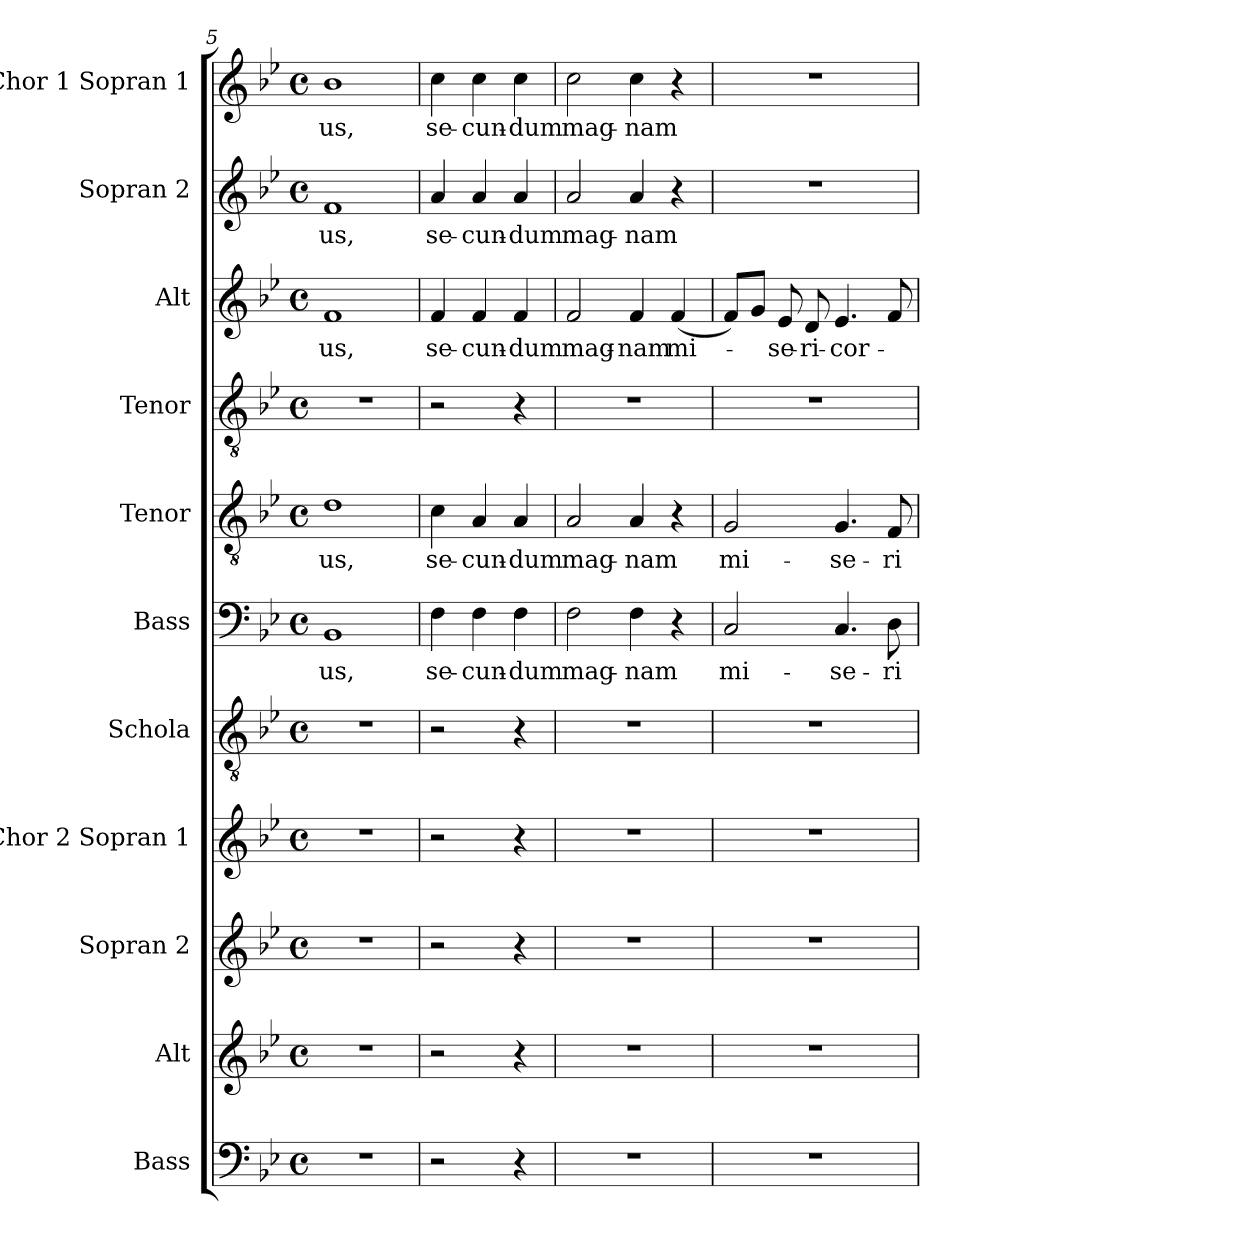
**kern	**kern	**kern	**kern	**kern	**kern	**text	**kern	**text	**kern	**kern	**text	**kern	**text	**kern	**text
*part11	*part10	*part9	*part8	*part7	*part6	*part6	*part5	*part5	*part4	*part3	*part3	*part2	*part2	*part1	*part1
*staff11	*staff10	*staff9	*staff8	*staff7	*staff6	*staff6	*staff5	*staff5	*staff4	*staff3	*staff3	*staff2	*staff2	*staff1	*staff1
*I"Bass	*I"Alt	*I"Sopran 2	*I"Chor 2 Sopran 1	*I"Schola	*I"Bass	*	*I"Tenor	*	*I"Tenor	*I"Alt	*	*I"Sopran 2	*	*I"Chor 1 Sopran 1	*
*	*	*	*I'Ch	*I'Ch	*	*	*	*	*I'T.	*	*	*	*	*I'Ch	*
*clefF4	*clefG2	*clefG2	*clefG2	*clefGv2	*clefF4	*	*clefGv2	*	*clefGv2	*clefG2	*	*clefG2	*	*clefG2	*
*k[b-e-]	*k[b-e-]	*k[b-e-]	*k[b-e-]	*k[b-e-]	*k[b-e-]	*	*k[b-e-]	*	*k[b-e-]	*k[b-e-]	*	*k[b-e-]	*	*k[b-e-]	*
*M4/4	*M4/4	*M4/4	*M4/4	*M4/4	*M4/4	*	*M4/4	*	*M4/4	*M4/4	*	*M4/4	*	*M4/4	*
*met(c)	*met(c)	*met(c)	*met(c)	*met(c)	*met(c)	*	*met(c)	*	*met(c)	*met(c)	*	*met(c)	*	*met(c)	*
=5	=5	=5	=5	=5	=5	=5	=5	=5	=5	=5	=5	=5	=5	=5	=5
1r	1r	1r	1r	1r	1BB-	-us,	1d	-us,	1r	1f	-us,	1f	-us,	1b-	-us,
=6	=6	=6	=6	=6	=6	=6	=6	=6	=6	=6	=6	=6	=6	=6	=6
2r	2r	2r	2r	2r	4F	se-	4c	se-	2r	4f	se-	4a	se-	4cc	se-
.	.	.	.	.	4F	-cun-	4A	-cun-	.	4f	-cun-	4a	-cun-	4cc	-cun-
4r	4r	4r	4r	4r	4F	-dum	4A	-dum	4r	4f	-dum	4a	-dum	4cc	-dum
=7	=7	=7	=7	=7	=7	=7	=7	=7	=7	=7	=7	=7	=7	=7	=7
1r	1r	1r	1r	1r	2F\	mag-	2A/	mag-	1r	2f/	mag-	2a/	mag-	2cc\	mag-
.	.	.	.	.	4F\	-nam	4A/	-nam	.	4f/	-nam	4a/	-nam	4cc\	-nam
.	.	.	.	.	4r	.	4r	.	.	(4f/	mi-	4r	.	4r	.
!!LO:LB:g=z
=8	=8	=8	=8	=8	=8	=8	=8	=8	=8	=8	=8	=8	=8	=8	=8
1r	1r	1r	1r	1r	2C/	mi-	2G/	mi-	1r	8f/L)	.	1r	.	1r	.
.	.	.	.	.	.	.	.	.	.	8g/J	.	.	.	.	.
.	.	.	.	.	.	.	.	.	.	8e-/	-se-	.	.	.	.
.	.	.	.	.	.	.	.	.	.	8d/	-ri-	.	.	.	.
.	.	.	.	.	4.C/	-se-	4.G/	-se-	.	4.e-/	-cor-	.	.	.	.
.	.	.	.	.	8D\	-ri-	8F/	-ri-	.	8f/	.	.	.	.	.
=	=	=	=	=	=	=	=	=	=	=	=	=	=	=	=
*-	*-	*-	*-	*-	*-	*-	*-	*-	*-	*-	*-	*-	*-	*-	*-
